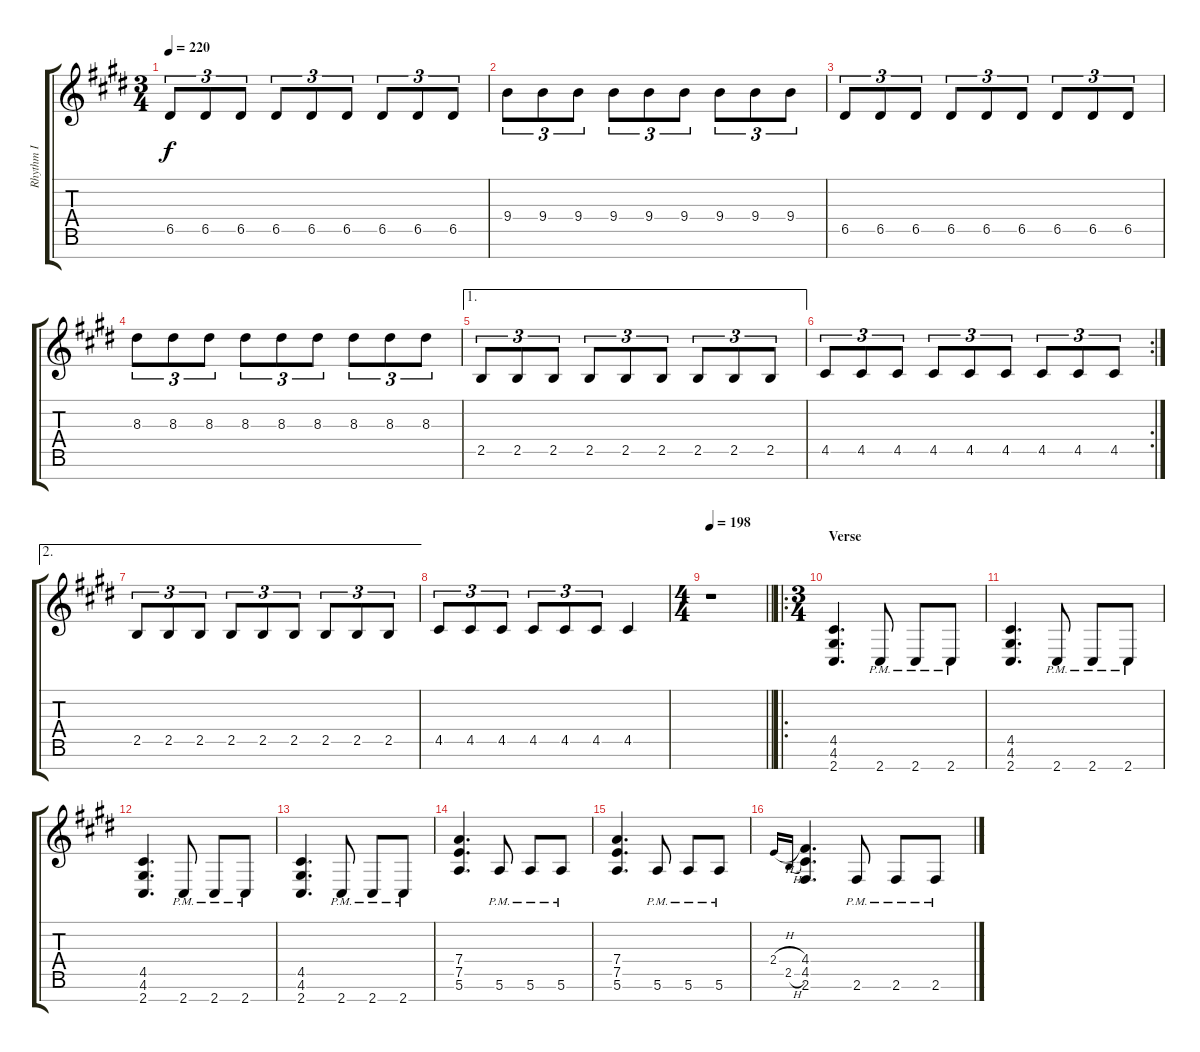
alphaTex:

\track ("Rhythm I" "Rhythm I") {instrument overdrivenguitar}
\staff {score tabs}
\tuning (E4 B3 G3 D3 A2 E2 B1) {hide}
\ts (3 4)
\tempo 220
\clef g2
\ks e
6.5.8{tu (3 2) dy f} 6.5.8{tu (3 2)} 6.5.8{tu (3 2)} 6.5.8{tu (3 2)} 6.5.8{tu (3 2)} 6.5.8{tu (3 2)} 6.5.8{tu (3 2)} 6.5.8{tu (3 2)} 6.5.8{tu (3 2)} |
9.4.8{tu (3 2)} 9.4.8{tu (3 2)} 9.4.8{tu (3 2)} 9.4.8{tu (3 2)} 9.4.8{tu (3 2)} 9.4.8{tu (3 2)} 9.4.8{tu (3 2)} 9.4.8{tu (3 2)} 9.4.8{tu (3 2)} |
6.5.8{tu (3 2)} 6.5.8{tu (3 2)} 6.5.8{tu (3 2)} 6.5.8{tu (3 2)} 6.5.8{tu (3 2)} 6.5.8{tu (3 2)} 6.5.8{tu (3 2)} 6.5.8{tu (3 2)} 6.5.8{tu (3 2)} |
8.3.8{tu (3 2)} 8.3.8{tu (3 2)} 8.3.8{tu (3 2)} 8.3.8{tu (3 2)} 8.3.8{tu (3 2)} 8.3.8{tu (3 2)} 8.3.8{tu (3 2)} 8.3.8{tu (3 2)} 8.3.8{tu (3 2)} |
\ae 1
2.5.8{tu (3 2)} 2.5.8{tu (3 2)} 2.5.8{tu (3 2)} 2.5.8{tu (3 2)} 2.5.8{tu (3 2)} 2.5.8{tu (3 2)} 2.5.8{tu (3 2)} 2.5.8{tu (3 2)} 2.5.8{tu (3 2)} |
\rc 2
4.5.8{tu (3 2)} 4.5.8{tu (3 2)} 4.5.8{tu (3 2)} 4.5.8{tu (3 2)} 4.5.8{tu (3 2)} 4.5.8{tu (3 2)} 4.5.8{tu (3 2)} 4.5.8{tu (3 2)} 4.5.8{tu (3 2)} |
\ae 2
2.5.8{tu (3 2)} 2.5.8{tu (3 2)} 2.5.8{tu (3 2)} 2.5.8{tu (3 2)} 2.5.8{tu (3 2)} 2.5.8{tu (3 2)} 2.5.8{tu (3 2)} 2.5.8{tu (3 2)} 2.5.8{tu (3 2)} |
4.5.8{tu (3 2)} 4.5.8{tu (3 2)} 4.5.8{tu (3 2)} 4.5.8{tu (3 2)} 4.5.8{tu (3 2)} 4.5.8{tu (3 2)} 4.5.4 |
\ts (4 4)
\tempo 198
\barLineRight lightlight
r.1 |
\ro
\ts (3 4)
\section ("" "Verse")
(4.5 4.6 2.7).4{d} 2.7{pm}.8 2.7{pm}.8 2.7{pm}.8 |
(4.5 4.6 2.7).4{d} 2.7{pm}.8 2.7{pm}.8 2.7{pm}.8 |
(4.5 4.6 2.7).4{d} 2.7{pm}.8 2.7{pm}.8 2.7{pm}.8 |
(4.5 4.6 2.7).4{d} 2.7{pm}.8 2.7{pm}.8 2.7{pm}.8 |
(7.4 7.5 5.6).4{d} 5.6{pm}.8 5.6{pm}.8 5.6{pm}.8 |
(7.4 7.5 5.6).4{d} 5.6{pm}.8 5.6{pm}.8 5.6{pm}.8 |
2.4{h}.16{gr onbeat} 2.5{h}.16{gr onbeat} (4.4 4.5 2.6).4{d} 2.6{pm}.8 2.6{pm}.8 2.6{pm}.8
